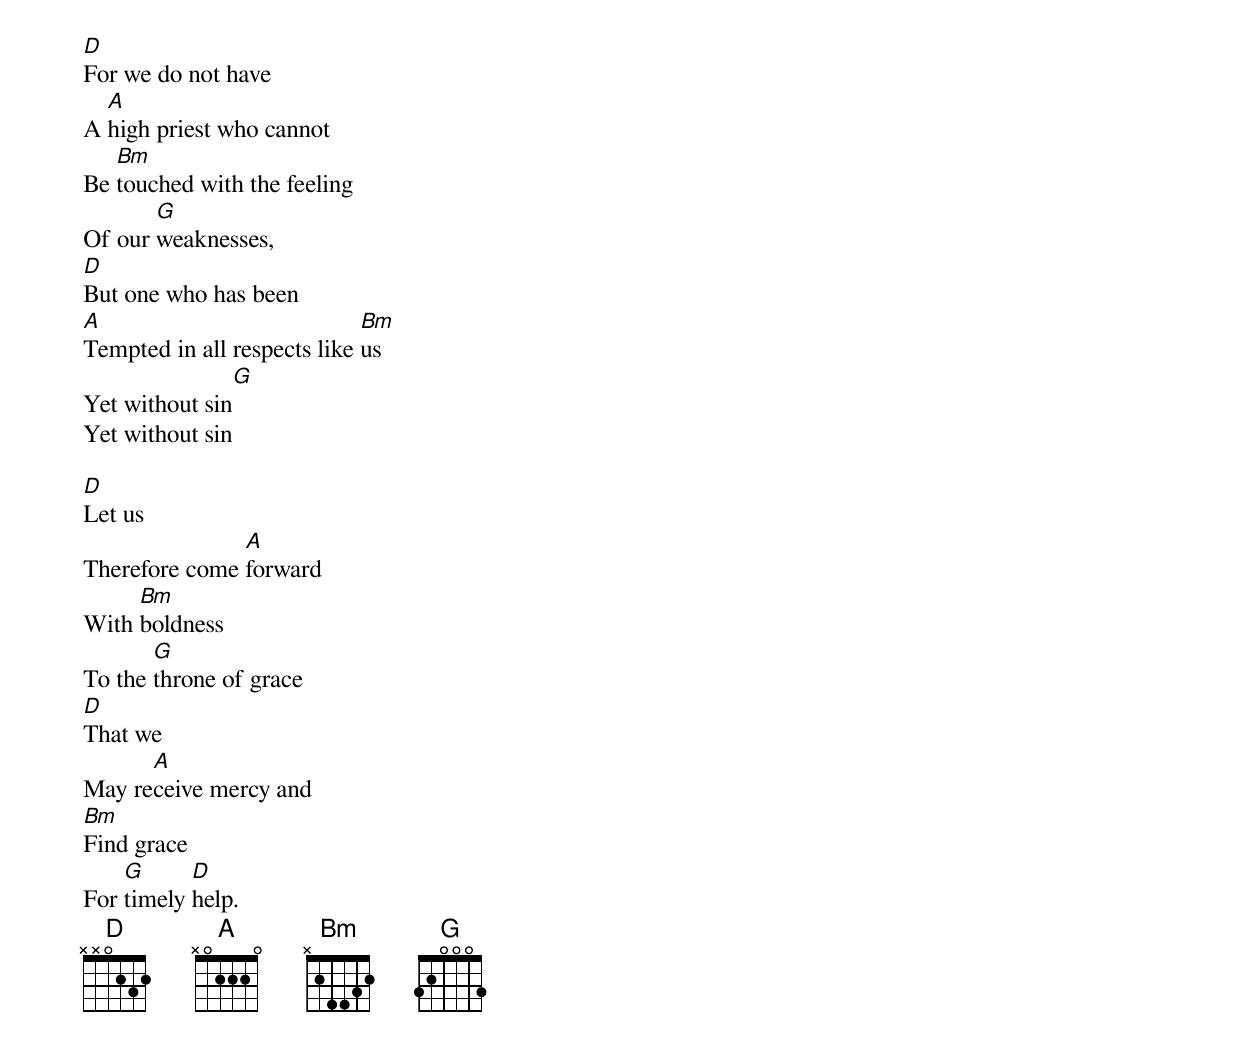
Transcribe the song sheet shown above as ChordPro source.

[D]For we do not have
A [A]high priest who cannot
Be [Bm]touched with the feeling
Of our [G]weaknesses,
[D]But one who has been
[A]Tempted in all respects like [Bm]us
Yet without sin[G]
[]Yet without sin

[D]Let us
Therefore come [A]forward
With [Bm]boldness
To the [G]throne of grace
[D]That we
May re[A]ceive mercy and
[Bm]Find grace
For [G]timely [D]help.
